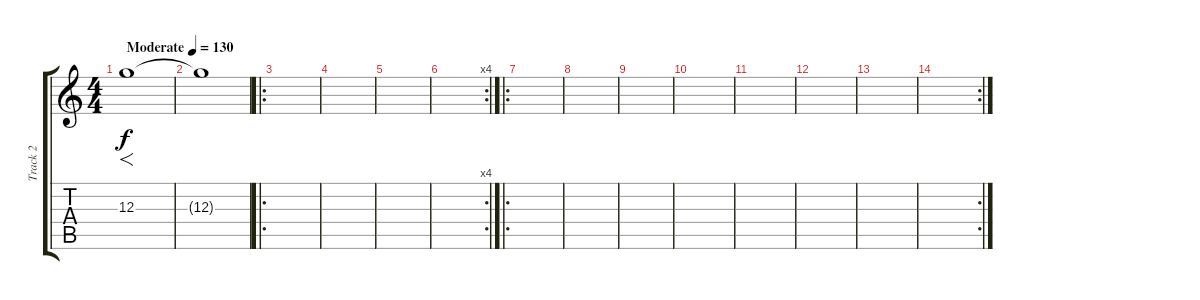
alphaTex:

\track ("Track 2" "Track 2") {instrument electricguitarjazz}
\staff {score tabs}
\tuning (E4 B3 G3 D3 A2 E2) {hide}
\ts (4 4)
\tempo (130 "Moderate")
\clef g2
\ks c
12.3.1{f dy f instrument pad2warm} |
12.3{t}.1 |
\ro
|
|
|
\rc 4
|
\ro
|
|
|
|
|
|
|
\rc 2
